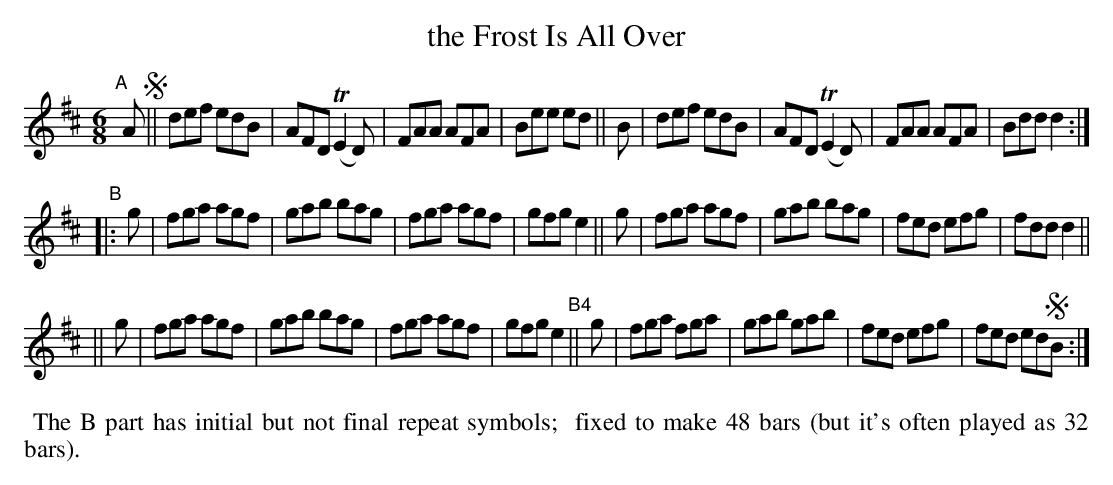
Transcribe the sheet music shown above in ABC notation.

X:1
T: the Frost Is All Over
M: 6/8
L: 1/8
K: D
"^A"[|] A !segno!\
||     def edB | AFD (TE2D) | FAA AFA | Bee ed \
|| B | def edB | AFD (TE2D) | FAA AFA | Bdd d2 :|
"^B"\
|: g | fga agf | gab bag | fga agf | gfg e2 \
|| g | fga agf | gab bag | fed efg | fdd d2 ||
|| g | fga agf | gab bag | fga agf | gfg e2 \
"^B4"\
|| g | fga fga | gab gab | fed efg | fed ed!segno!B :|
